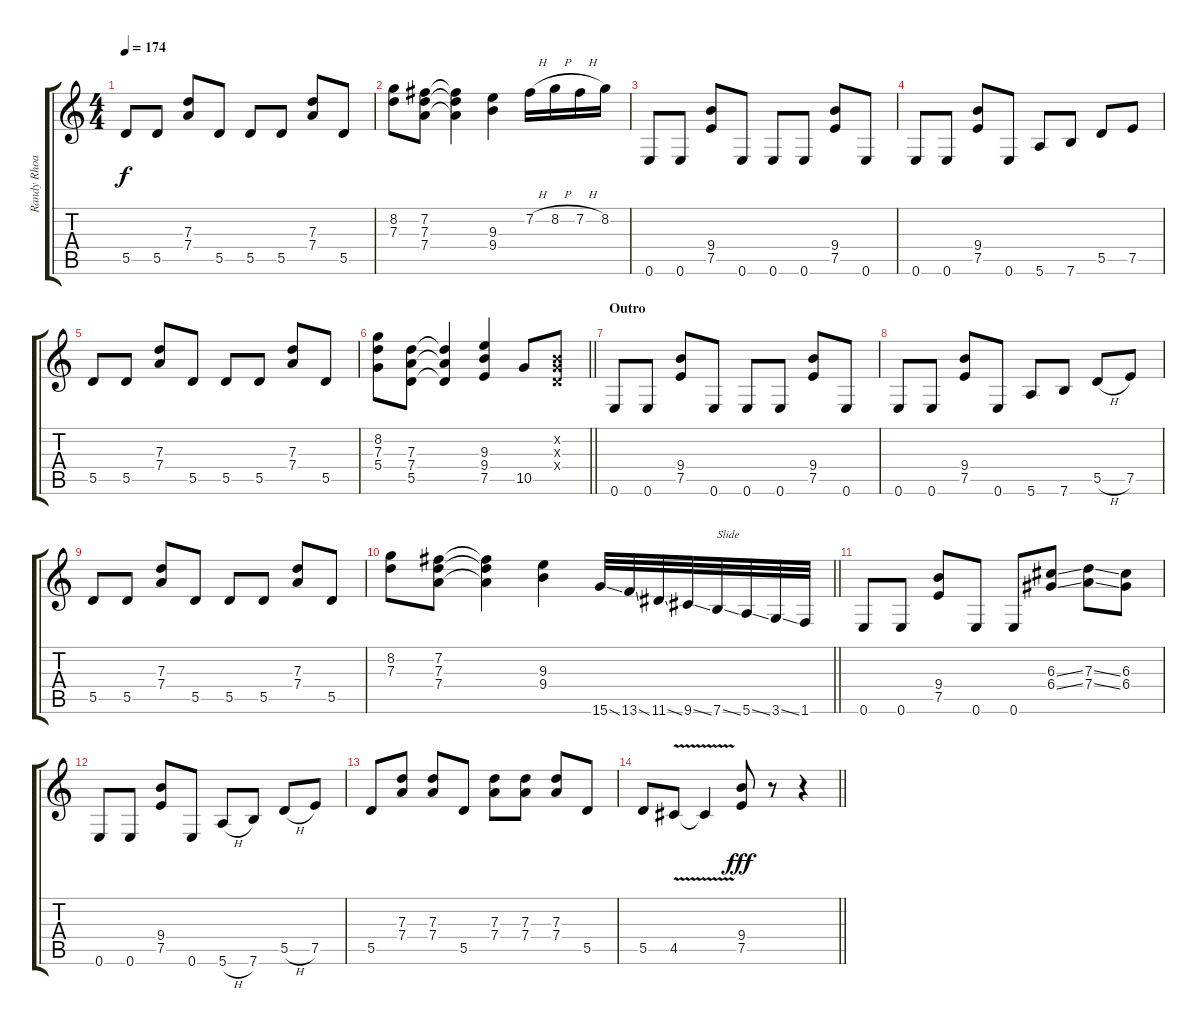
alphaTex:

\track ("Randy Rhoads" "Randy Rhoa") {instrument distortionguitar}
\staff {score tabs}
\tuning (E4 B3 G3 D3 A2 E2) {hide}
\ts (4 4)
\tempo 174
\clef g2
\ks c
5.5.8{dy f} 5.5.8 (7.3 7.4).8 5.5.8 5.5.8 5.5.8 (7.3 7.4).8 5.5.8 |
(8.2 7.3).8 (7.2 7.3 7.4).8 (7.2{t} 7.3{t} 7.4{t}).4 (9.3 9.4).4 7.2{h}.16 8.2{h}.16 7.2{h}.16 8.2.16 |
0.6.8 0.6.8 (9.4 7.5).8 0.6.8 0.6.8 0.6.8 (9.4 7.5).8 0.6.8 |
0.6.8 0.6.8 (9.4 7.5).8 0.6.8 5.6.8 7.6.8 5.5.8 7.5.8 |
5.5.8 5.5.8 (7.3 7.4).8 5.5.8 5.5.8 5.5.8 (7.3 7.4).8 5.5.8 |
\barLineRight lightlight
(8.2 7.3 5.4).8 (7.3 7.4 5.5).8 (7.3{t} 7.4{t} 5.5{t}).4 (9.3 9.4 7.5).4 10.5.8 (0.2{x} 0.3{x} 0.4{x}).8 |
\section ("" "Outro")
0.6.8 0.6.8 (9.4 7.5).8 0.6.8 0.6.8 0.6.8 (9.4 7.5).8 0.6.8 |
0.6.8 0.6.8 (9.4 7.5).8 0.6.8 5.6.8 7.6.8 5.5{h}.8 7.5.8 |
5.5.8 5.5.8 (7.3 7.4).8 5.5.8 5.5.8 5.5.8 (7.3 7.4).8 5.5.8 |
\barLineRight lightlight
(8.2 7.3).8 (7.2 7.3 7.4).8 (7.2{t} 7.3{t} 7.4{t}).4 (9.3 9.4).4 15.6{ss}.32 13.6{ss}.32 11.6{ss}.32 9.6{ss}.32 7.6{ss}.32{txt "Slide"} 5.6{ss}.32 3.6{ss}.32 1.6.32 |
0.6.8 0.6.8 (9.4 7.5).8 0.6.8 0.6.8 (6.3{ss} 6.4{ss}).8 (7.3{ss} 7.4{ss}).8 (6.3 6.4).8 |
0.6.8 0.6.8 (9.4 7.5).8 0.6.8 5.6{h}.8 7.6.8 5.5{h}.8 7.5.8 |
5.5.8 (7.3 7.4).8 (7.3 7.4).8 5.5.8 (7.3 7.4).8 (7.3 7.4).8 (7.3 7.4).8 5.5.8 |
\barLineRight lightlight
5.5.8 4.5{v}.8 4.5{v t}.4 (9.4 7.5).8{dy fff} r.8 r.4
